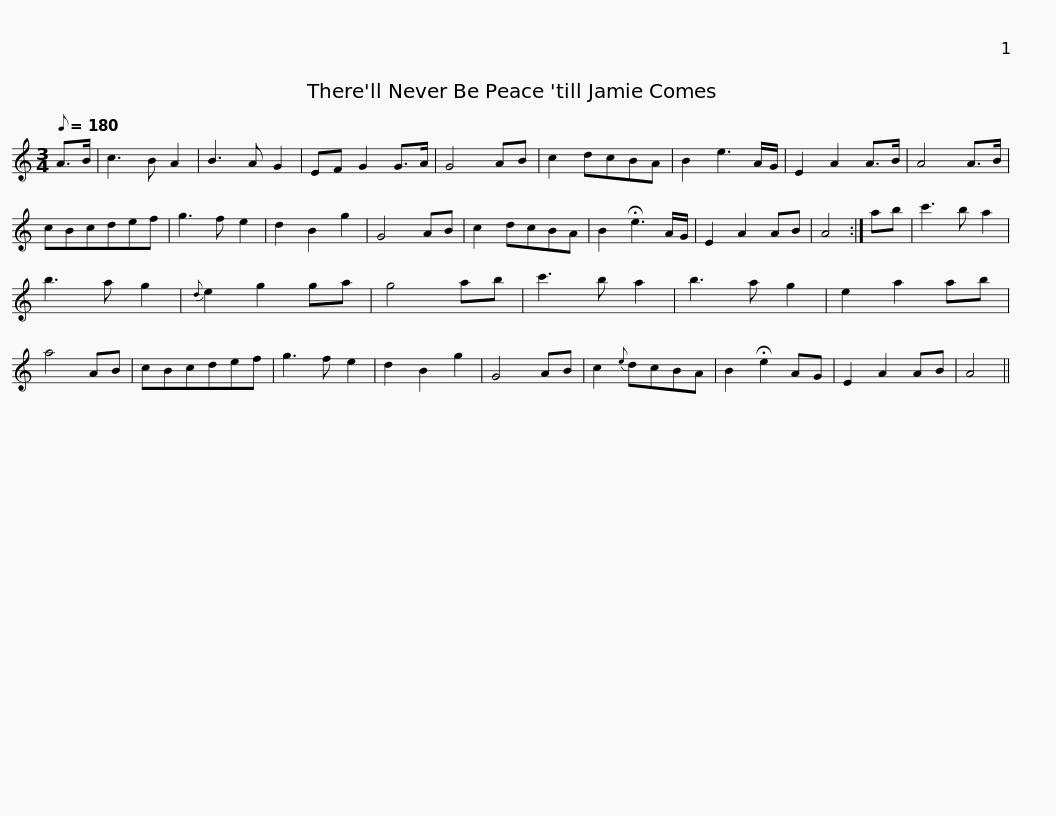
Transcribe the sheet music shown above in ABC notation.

X:1
L:1/8
Q:1/8=180
M:3/4
I:linebreak $
K:C
V:1 treble
V:1
 A>B | c3 B A2 | B3 A G2 | EF G2 G>A | G4 AB | %5
 c2 dcBA | B2 e3 A/G/ | E2 A2 A>B | A4 A>B | cBcdef |$ %10
 g3 f e2 | d2 B2 g2 | G4 AB | c2 dcBA | B2 !fermata!e3 A/G/ | %15
 E2 A2 AB | A4 :| ab | c'3 b a2 | b3 a g2 | %20
{d} e2 g2 ga |$ g4 ab | c'3 b a2 | b3 a g2 | e2 a2 ab | %25
 a4 AB | cBcdef | g3 f e2 | d2 B2 g2 | G4 AB | %30
 c2{e} dcBA |$ B2 !fermata!e2 AG | E2 A2 AB | A4 || %34
